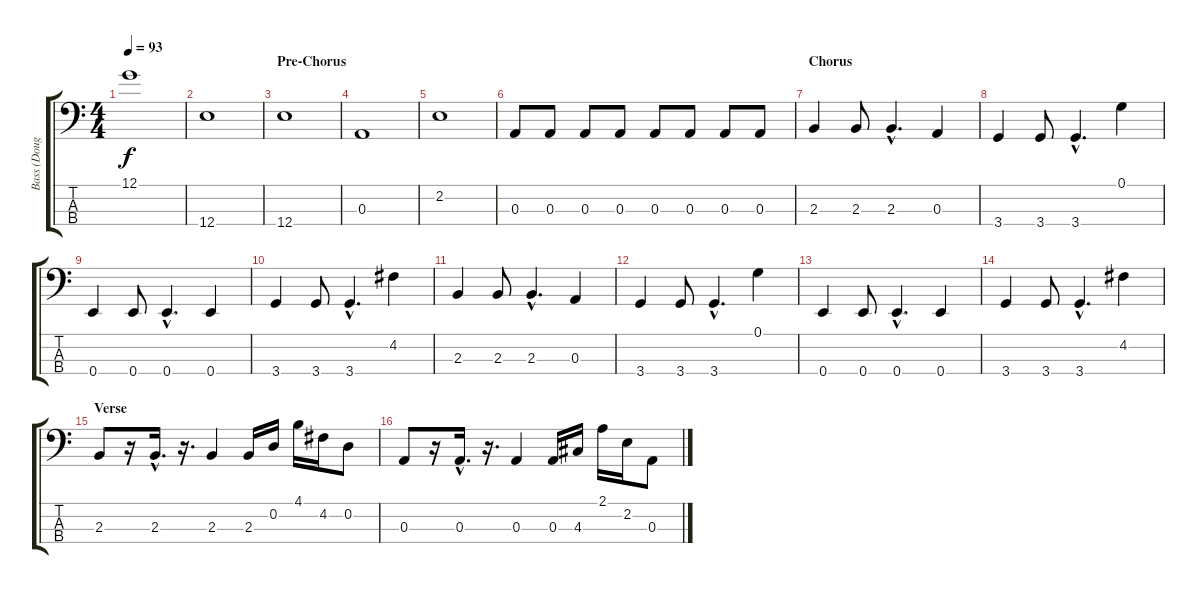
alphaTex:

\track ("Bass (Douglas)" "Bass (Doug") {instrument fretlessbass}
\staff {score tabs}
\tuning (G2 D2 A1 E1) {hide}
\ts (4 4)
\tempo 93
\clef f4
\ks c
12.1.1{dy f} |
12.4.1 |
\section ("" "Pre-Chorus")
12.4.1 |
0.3.1 |
2.2.1 |
0.3.8 0.3.8 0.3.8 0.3.8 0.3.8 0.3.8 0.3.8 0.3.8 |
\section ("" "Chorus")
2.3.4 2.3.8 2.3{hac}.4{d} 0.3.4 |
3.4.4 3.4.8 3.4{hac}.4{d} 0.1.4 |
0.4.4 0.4.8 0.4{hac}.4{d} 0.4.4 |
3.4.4 3.4.8 3.4{hac}.4{d} 4.2.4 |
2.3.4 2.3.8 2.3{hac}.4{d} 0.3.4 |
3.4.4 3.4.8 3.4{hac}.4{d} 0.1.4 |
0.4.4 0.4.8 0.4{hac}.4{d} 0.4.4 |
3.4.4 3.4.8 3.4{hac}.4{d} 4.2.4 |
\section ("" "Verse")
2.3.8 r.16 2.3{hac}.16{d} r.16{d} 2.3.4 2.3.16 0.2.16 4.1.16 4.2.16 0.2.8 |
0.3.8 r.16 0.3{hac}.16{d} r.16{d} 0.3.4 0.3.16 4.3.16 2.1.16 2.2.16 0.3.8
